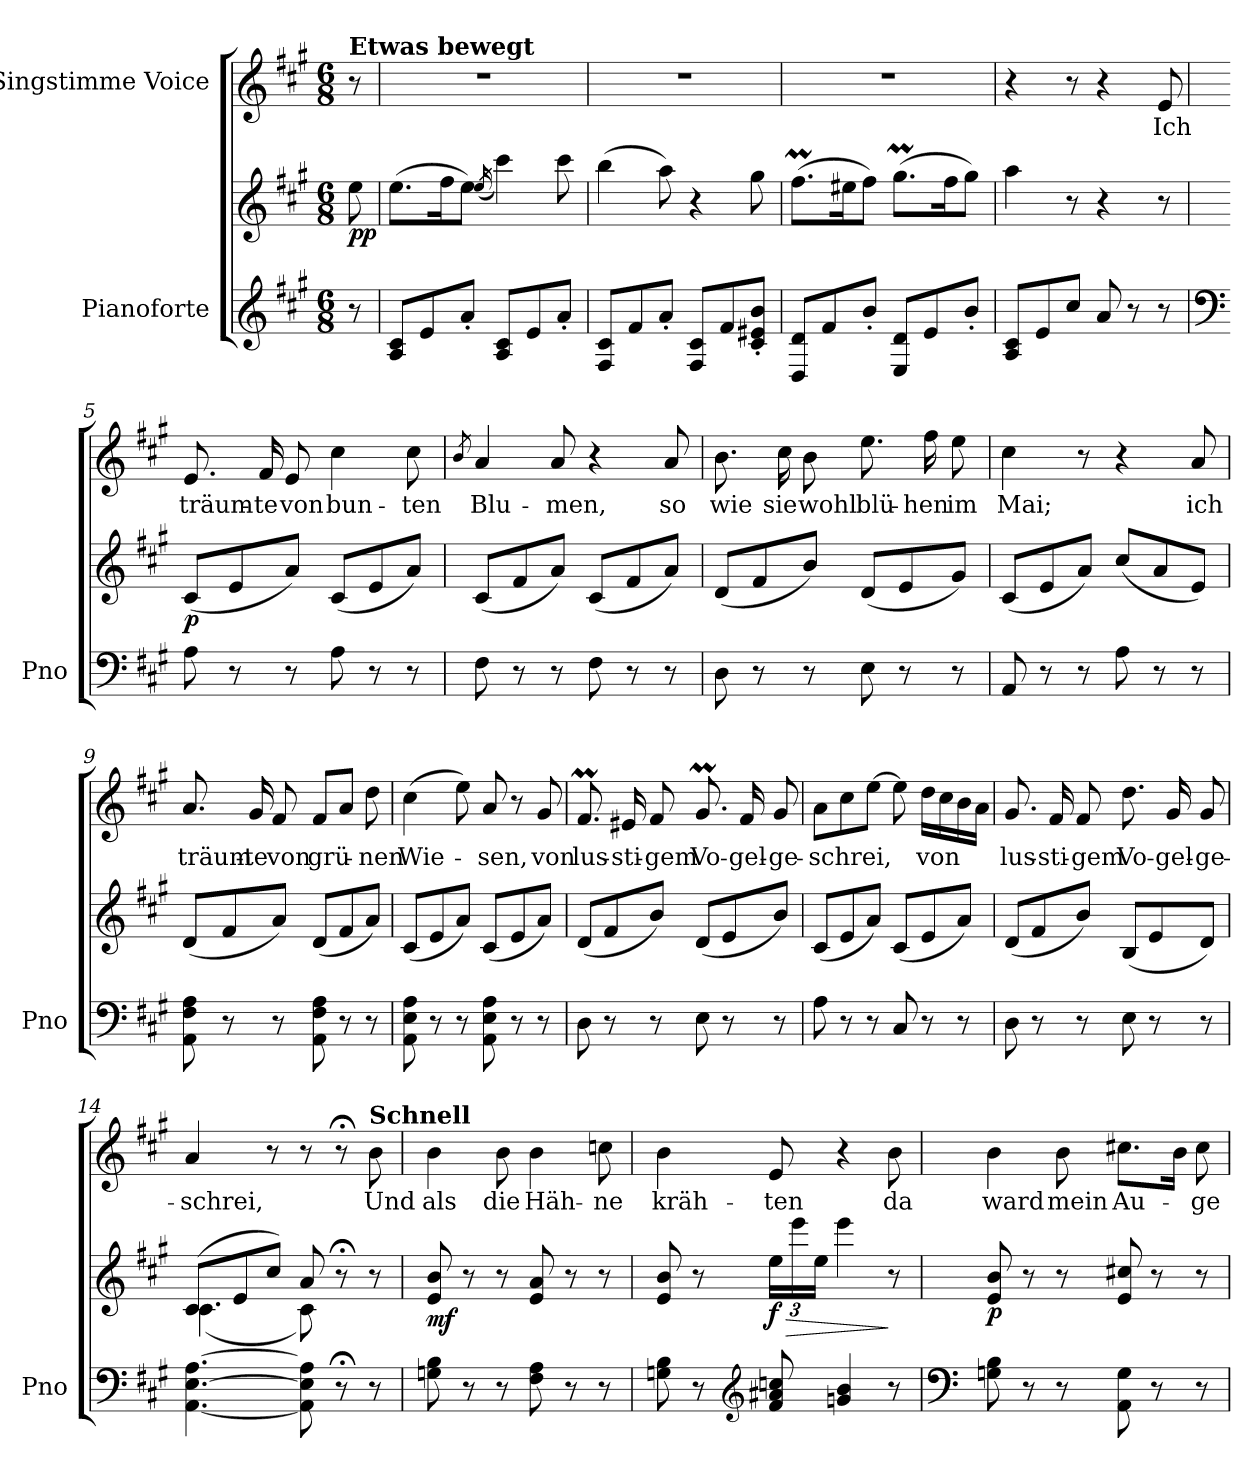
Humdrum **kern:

**kern	**kern	**dynam	**kern	**text
*part2	*part2	*part2	*part1	*part1
*staff3	*staff2	*staff2/3	*staff1	*staff1
*I"Pianoforte	*	*	*I"Singstimme Voice	*
*I'Pno	*	*	*	*
*clefG2	*clefG2	*	*clefG2	*
*k[f#c#g#]	*k[f#c#g#]	*	*k[f#c#g#]	*
*M6/8	*M6/8	*	*M6/8	*
=	=	=	=	=
!	!	!	!LO:TX:a:B:t=Etwas bewegt	!
!	!	!LO:DY:b	!	!
8r	8ee\	pp	8r	.
=1	=1	=1	=1	=1
8A/ 8c#/L	(8.ee\L	.	2.r	.
8e/	.	.	.	.
.	16ff#\K	.	.	.
8a'/J	8ee\J)	.	.	.
.	(>16qee/	.	.	.
8A/ 8c#/L	4ccc#\)	.	.	.
8e/	.	.	.	.
8a'/J	8ccc#\	.	.	.
=2	=2	=2	=2	=2
8F#/ 8c#/L	(4bb\	.	2.r	.
8f#/	.	.	.	.
8a'/J	8aa\)	.	.	.
8F#/ 8c#/L	4r	.	.	.
8f#/	.	.	.	.
8c#/' 8e#X/' 8b/'J	8gg#\	.	.	.
=3	=3	=3	=3	=3
8D/ 8d/L	(8.ff#M\L	.	2.r	.
8f#/	.	.	.	.
.	16ee#X\K	.	.	.
8b'/J	8ff#\J)	.	.	.
8E/ 8d/L	(8.gg#m\L	.	.	.
8e/	.	.	.	.
.	16ff#\K	.	.	.
8b'/J	8gg#\J)	.	.	.
=4	=4	=4	=4	=4
8A/ 8c#/L	4aa\	.	4r	.
8e/	.	.	.	.
8cc#/J	8r	.	8r	.
8a/	4r	.	4r	.
8r	.	.	.	.
8r	8r	.	8e/	Ich
=5	=5	=5	=5	=5
*clefF4	*	*	*	*
!	!	!LO:DY:b	!	!
8A\	(8c#/L	p	8.e/	träum-
8r	8e/	.	.	.
.	.	.	16f#/	-te
8r	8a/J)	.	8e/	von
8A\	(8c#/L	.	4cc#\	bun-
8r	8e/	.	.	.
8r	8a/J)	.	8cc#\	-ten
=6	=6	=6	=6	=6
.	.	.	8qb/	.
8F#\	(8c#/L	.	4a/	Blu-
8r	8f#/	.	.	.
8r	8a/J)	.	8a/	-men,
8F#\	(8c#/L	.	4r	.
8r	8f#/	.	.	.
8r	8a/J)	.	8a/	so
=7	=7	=7	=7	=7
8D\	(8d/L	.	8.b\	wie
8r	8f#/	.	.	.
.	.	.	16cc#\	sie
8r	8b/J)	.	8b\	wohl
8E\	(8d/L	.	8.ee\	blü-
8r	8e/	.	.	.
.	.	.	16ff#\	-hen
8r	8g#/J)	.	8ee\	im
=8	=8	=8	=8	=8
8AA/	(8c#/L	.	4cc#\	Mai;
8r	8e/	.	.	.
8r	8a/J)	.	8r	.
8A\	(8cc#/L	.	4r	.
8r	8a/	.	.	.
8r	8e/J)	.	8a/	ich
=9	=9	=9	=9	=9
8AA\ 8F#\ 8A\	(8d/L	.	8.a/	träum-
8r	8f#/	.	.	.
.	.	.	16g#/	-te
8r	8a/J)	.	8f#/	von
8AA\ 8F#\ 8A\	(8d/L	.	8f#/L	grü-
8r	8f#/	.	8a/J	.
8r	8a/J)	.	8dd\	-nen
=10	=10	=10	=10	=10
8AA\ 8E\ 8A\	(8c#/L	.	(4cc#\	Wie-
8r	8e/	.	.	.
8r	8a/J)	.	8ee\)	.
8AA\ 8E\ 8A\	(8c#/L	.	8a/	-sen,
8r	8e/	.	8r	.
8r	8a/J)	.	8g#/	von
=11	=11	=11	=11	=11
8D\	(8d/L	.	8.f#M/	lus-
8r	8f#/	.	.	.
.	.	.	16e#X/	-sti-
8r	8b/J)	.	8f#/	-gem
8E\	(8d/L	.	8.g#m/	Vo-
8r	8e/	.	.	.
.	.	.	16f#/	-gel-
8r	8b/J)	.	8g#/	-ge-
=12	=12	=12	=12	=12
8A\	(8c#/L	.	8a\L	-schrei,
8r	8e/	.	8cc#\	.
8r	8a/J)	.	[8ee\J	.
8C#/	(8c#/L	.	8ee\]	.
8r	8e/	.	16dd\LL	von
.	.	.	16cc#\	.
8r	8a/J)	.	16b\	.
.	.	.	16a\JJ	.
=13	=13	=13	=13	=13
8D\	(8d/L	.	8.g#/	lus-
8r	8f#/	.	.	.
.	.	.	16f#/	-sti-
8r	8b/J)	.	8f#/	-gem
8E\	(8B/L	.	8.dd\	Vo-
8r	8e/	.	.	.
.	.	.	16g#/	-gel-
8r	8d/J)	.	8g#/	-ge-
=14	=14	=14	=14	=14
*	*^	*	*	*
[4.AA\ [4.E\ [4.A\	(8c#/L	(4.c#\	.	4a/	schrei,
.	8e/	.	.	.	.
.	8cc#/J)	.	.	8r	.
8AA\] 8E\] 8A\]	8a/	8c#\)	.	8r	.
8r;<	8r;<	4ryy	.	8r;<	.
!	!	!	!	!LO:TX:a:B:t=Schnell	!
8r	8r	.	.	8b\	Und
*	*v	*v	*	*	*
=15	=15	=15	=15	=15
!	!	!LO:DY:b	!	!
8Gn\ 8B\	8e/ 8b/	mf	4b\	als
8r	8r	.	.	.
8r	8r	.	8b\	die
8F#\ 8A\	8e/ 8a/	.	4b\	Häh-
8r	8r	.	.	.
8r	8r	.	8ccn\	-ne
=16	=16	=16	=16	=16
8Gn\ 8B\	8e/ 8b/	.	4b\	kräh-
8r	8r	.	.	.
*clefG2	*	*	*	*
!	!	!LO:DY:b	!	!
8f#/ 8a#X/ 8ccn/	24ee\LL	f	8e/	-ten
!	!	!LO:HP:b	!	!
.	24eee\	>	.	.
.	24ee\JJ	.	.	.
4gn/ 4b/	4eee\	.	4r	.
8r	8r	]	8b\	da
=17	=17	=17	=17	=17
*clefF4	*	*	*	*
!	!	!LO:DY:b	!	!
8Gn\ 8B\	8e/ 8b/	p	4b\	ward
8r	8r	.	.	.
8r	8r	.	8b\	mein
8AA\ 8G\	8e/ 8cc#X/	.	8.cc#X\L	Au-
8r	8r	.	.	.
.	.	.	16b\Jk	.
8r	8r	.	8cc#\	-ge
=	=	=	=	=
*-	*-	*-	*-	*-
